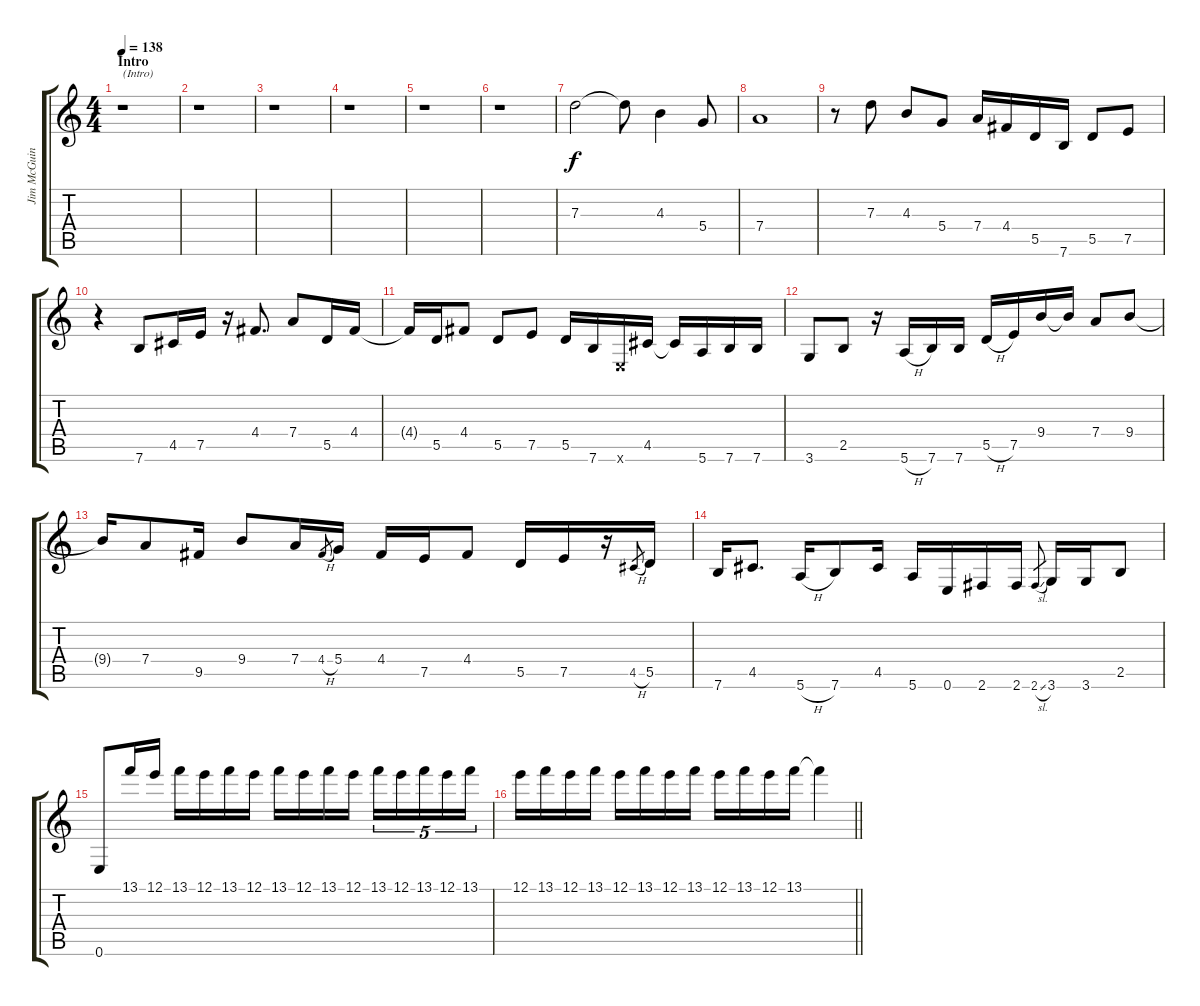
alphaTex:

\track ("Jim McGuinn" "Jim McGuin") {instrument electricguitarclean}
\staff {score tabs}
\tuning (E4 B3 G3 D3 A2 E2) {hide}
\ts (4 4)
\section ("" "Intro")
\tempo 138
\clef g2
\ks c
r.1{txt "(Intro)" dy f instrument electricguitarclean} |
r.1 |
r.1 |
r.1 |
r.1 |
r.1 |
7.3.2 7.3{t}.8 4.3.4 5.4.8 |
7.4.1 |
r.8 7.3.8 4.3.8 5.4.8 7.4.16 4.4.16 5.5.16 7.6.16 5.5.8 7.5.8 |
r.4 7.6.8 4.5.16 7.5.16 r.16 4.4.8{d} 7.4.8 5.5.16 4.4.16 |
4.4{t}.16 5.5.16 4.4.8 5.5.8 7.5.8 5.5.16 7.6.16 0.6{x}.16 4.5.16 4.5{t}.16 5.6.16 7.6.16 7.6.16 |
3.6.8 2.5.8 r.16 5.6{h}.16 7.6.16 7.6.16 5.5{h}.16 7.5.16 9.4.16 9.4{t}.16 7.4.8 9.4.8 |
9.4{t}.16 7.4.8 9.5.16 9.4.8 7.4.16 4.4{h}.8{gr} 5.4.16 4.4.16 7.5.16 4.4.8 5.5.16 7.5.16 r.16 4.5{h}.8{gr} 5.5.16 |
7.6.16 4.5.8{d} 5.6{h}.16 7.6.8 4.5.16 5.6.16 0.6.16 2.6.16 2.6.16 2.6{sl}.8{gr} 3.6.16 3.6.16 2.5.8 |
0.6.8 13.1.16 12.1.16 13.1.16 12.1.16 13.1.16 12.1.16 13.1.16 12.1.16 13.1.16 12.1.16 13.1.16{tu (5 4)} 12.1.16{tu (5 4)} 13.1.16{tu (5 4)} 12.1.16{tu (5 4)} 13.1.16{tu (5 4)} |
\barLineRight lightlight
12.1.16 13.1.16 12.1.16 13.1.16 12.1.16 13.1.16 12.1.16 13.1.16 12.1.16 13.1.16 12.1.16 13.1.16 13.1{t}.4
